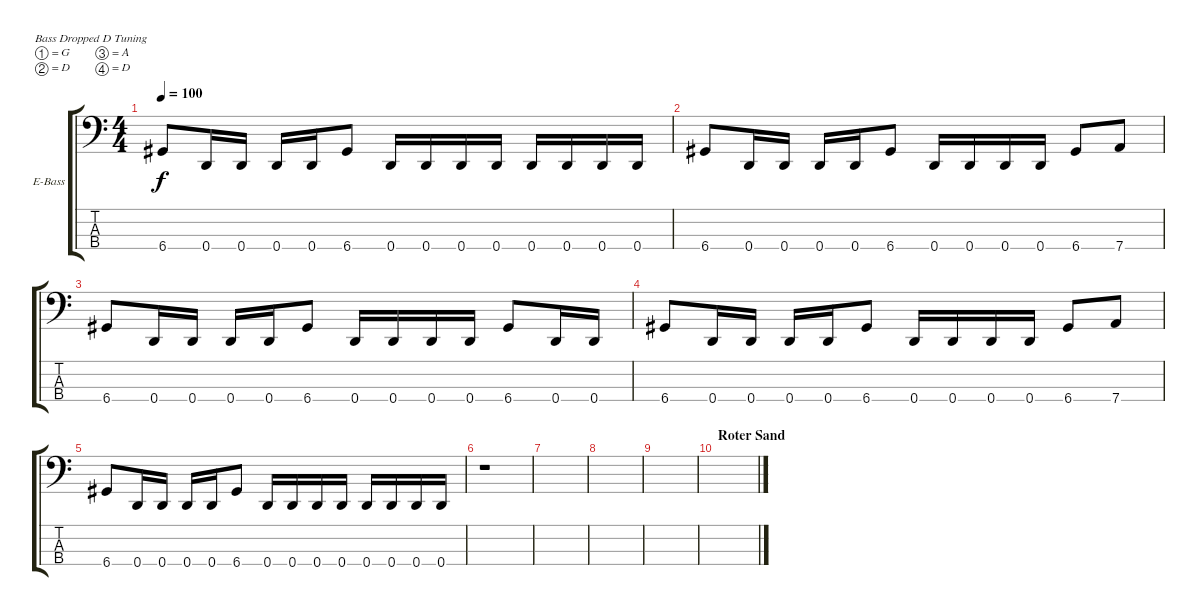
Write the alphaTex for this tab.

\bracketExtendMode groupsimilarinstruments
\firstSystemTrackNameOrientation horizontal
\otherSystemsTrackNameOrientation horizontal
\track ("Bass guitar (Oliver)" "E-Bass") {instrument electricbassfinger}
\staff {score tabs}
\tuning (G2 D2 A1 D1)
\ts (4 4)
\tempo 100
\clef f4
\ks c
6.4.8{dy f} 0.4.16 0.4.16 0.4.16 0.4.16 6.4.8 0.4.16 0.4.16 0.4.16 0.4.16 0.4.16 0.4.16 0.4.16 0.4.16 |
6.4.8 0.4.16 0.4.16 0.4.16 0.4.16 6.4.8 0.4.16 0.4.16 0.4.16 0.4.16 6.4.8 7.4.8 |
6.4.8 0.4.16 0.4.16 0.4.16 0.4.16 6.4.8 0.4.16 0.4.16 0.4.16 0.4.16 6.4.8 0.4.16 0.4.16 |
6.4.8 0.4.16 0.4.16 0.4.16 0.4.16 6.4.8 0.4.16 0.4.16 0.4.16 0.4.16 6.4.8 7.4.8 |
6.4.8 0.4.16 0.4.16 0.4.16 0.4.16 6.4.8 0.4.16 0.4.16 0.4.16 0.4.16 0.4.16 0.4.16 0.4.16 0.4.16 |
r.1 |
|
|
|
\section ("" "Roter Sand")
